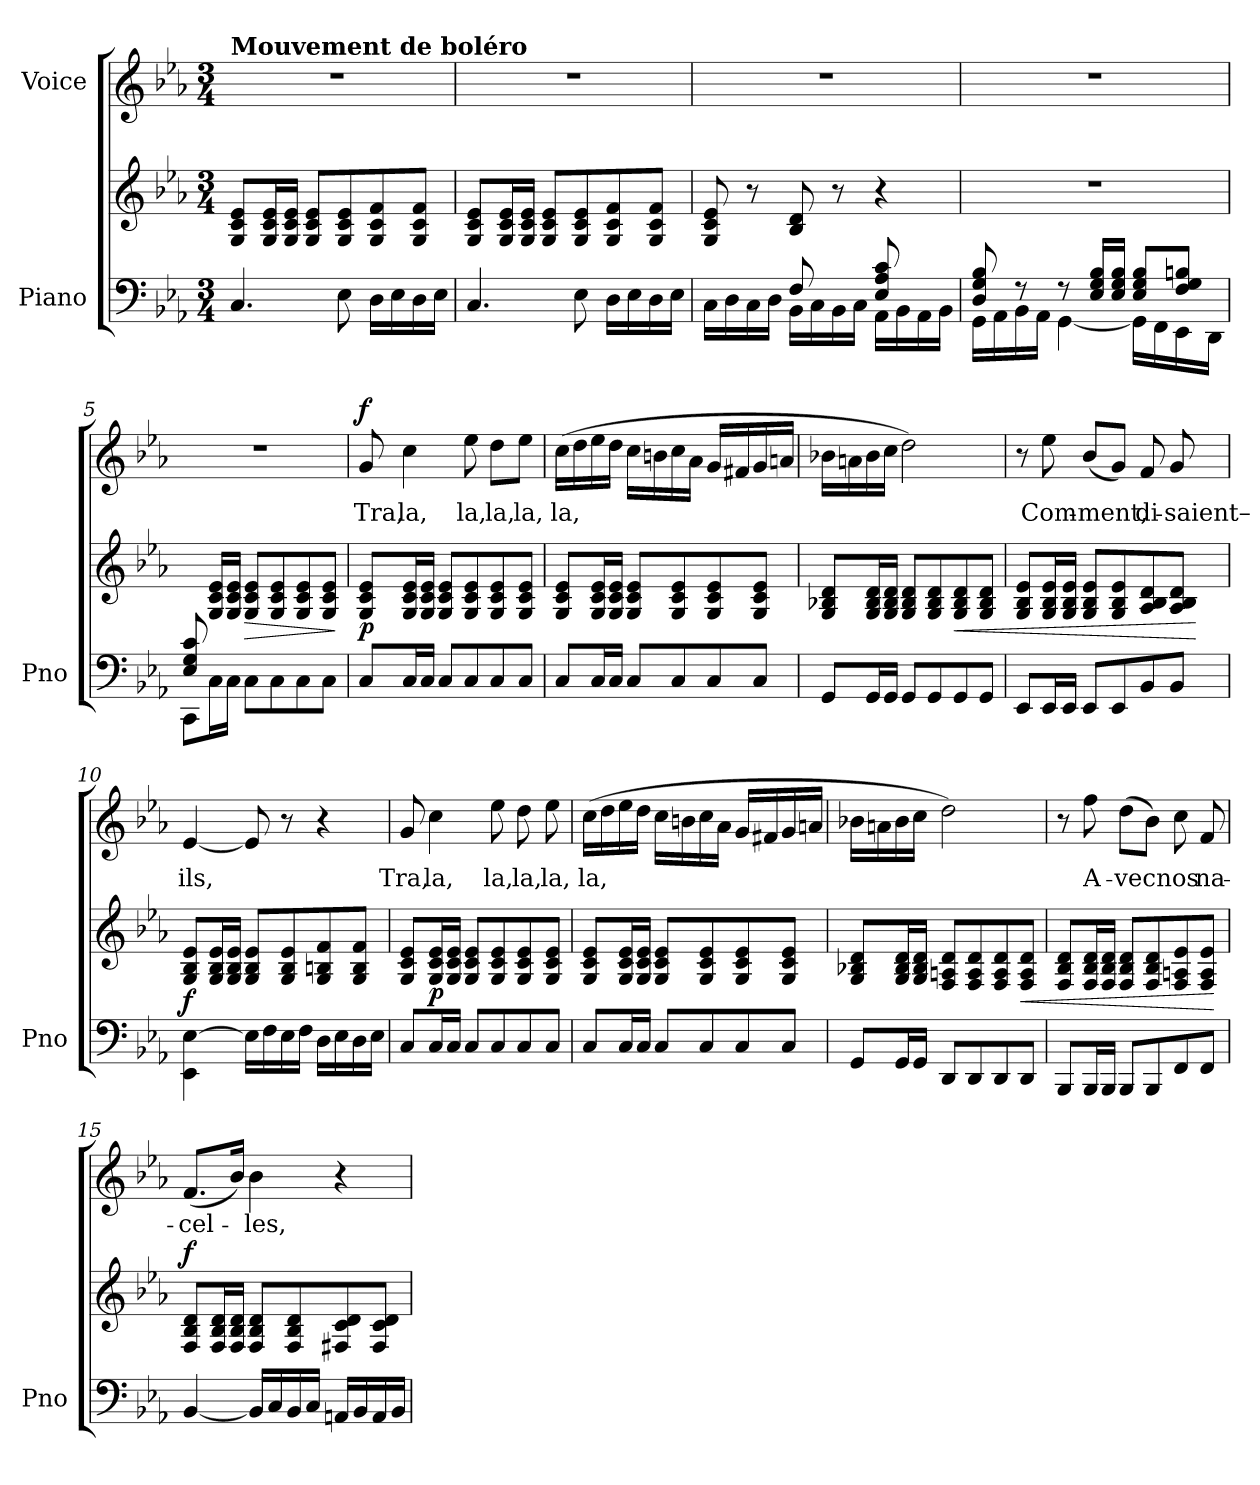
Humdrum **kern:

**kern	**kern	**dynam	**kern	**text	**dynam
*part2	*part2	*part2	*part1	*part1	*part1
*staff3	*staff2	*staff2/3	*staff1	*staff1	*staff1
*I"Piano	*	*	*I"Voice	*	*
*I'Pno	*	*	*	*	*
*clefF4	*clefG2	*	*clefG2	*	*
*k[b-e-a-]	*k[b-e-a-]	*	*k[b-e-a-]	*	*
*M3/4	*M3/4	*	*M3/4	*	*
*MM112	*MM112	*	*MM112	*	*
=1	=1	=1	=1	=1	=1
!	!	!	!LO:TX:a:B:t=Mouvement de boléro	!	!
!	!	!LO:DY:a=2	!	!	!
!	!	!LO:DY:n=1:b=2	!	!	!
4.C/	8G/ 8c/ 8e-/L	ff other-dynamics	2.r	.	.
.	16G/ 16c/ 16e-/L	.	.	.	.
.	16G/ 16c/ 16e-/JJ	.	.	.	.
.	8G/ 8c/ 8e-/L	.	.	.	.
8E-\	8G/ 8c/ 8e-/	.	.	.	.
16D\LL	8G/ 8c/ 8f/	.	.	.	.
16E-\	.	.	.	.	.
16D\	8G/ 8c/ 8f/J	.	.	.	.
16E-\JJ	.	.	.	.	.
=2	=2	=2	=2	=2	=2
4.C/	8G/ 8c/ 8e-/L	.	2.r	.	.
.	16G/ 16c/ 16e-/L	.	.	.	.
.	16G/ 16c/ 16e-/JJ	.	.	.	.
.	8G/ 8c/ 8e-/L	.	.	.	.
8E-\	8G/ 8c/ 8e-/	.	.	.	.
16D\LL	8G/ 8c/ 8f/	.	.	.	.
16E-\	.	.	.	.	.
16D\	8G/ 8c/ 8f/J	.	.	.	.
16E-\JJ	.	.	.	.	.
=3	=3	=3	=3	=3	=3
*^	*	*	*	*	*
16C\LL	4ryy	8G/ 8c/ 8e-/	.	2.r	.	.
16D\	.	.	.	.	.	.
16C\	.	8r	.	.	.	.
16D\JJ	.	.	.	.	.	.
16BB-\LL	8F/	8B-/ 8d/	.	.	.	.
16C\	.	.	.	.	.	.
16BB-\	8ryy	8r	.	.	.	.
16C\JJ	.	.	.	.	.	.
16AA-\LL	8E-/ 8A-/ 8c/	4r	.	.	.	.
16BB-\	.	.	.	.	.	.
16AA-\	8ryy	.	.	.	.	.
16BB-\JJ	.	.	.	.	.	.
!!LO:LB:g=z
=4	=4	=4	=4	=4	=4	=4
8D/ 8G/ 8B-/	16GG\LL	2.r	.	2.r	.	.
.	16AA-\	.	.	.	.	.
8r	16BB-\	.	.	.	.	.
.	16AA-\JJ	.	.	.	.	.
8r	[4GG\	.	.	.	.	.
16E-/ 16G/ 16B-/LL	.	.	.	.	.	.
16E-/ 16G/ 16B-/JJ	.	.	.	.	.	.
8E-/ 8G/ 8B-/L	16GG\LL]	.	.	.	.	.
.	16FF\	.	.	.	.	.
8F/ 8G/ 8Bn/J	16EE-\	.	.	.	.	.
.	16DD\JJ	.	.	.	.	.
=5	=5	=5	=5	=5	=5	=5
8E-/ 8G/ 8c/	8CC\L	8ryy	.	2.r	.	.
8rbbbyy	16C\L	16G/ 16c/ 16e-/LL	.	.	.	.
.	16C\JJ	16G/ 16c/ 16e-/JJ	.	.	.	.
!	!	!	!LO:HP:b	!	!	!
2rbbbyy	8C\L	8G/ 8c/ 8e-/L	>	.	.	.
.	8C\	8G/ 8c/ 8e-/	.	.	.	.
.	8C\	8G/ 8c/ 8e-/	.	.	.	.
.	8C\J	8G/ 8c/ 8e-/J	.	.	.	.
*v	*v	*	*	*	*	*
.	.	]	.	.	.
=6	=6	=6	=6	=6	=6
!	!	!LO:DY:a=2	!	!LO:LY:b	!LO:DY:a
8C/L	8G/ 8c/ 8e-/L	p	8g/	Tra,	f
!	!	!	!	!LO:LY:b	!
16C/L	16G/ 16c/ 16e-/L	.	4cc\	la,	.
16C/JJ	16G/ 16c/ 16e-/JJ	.	.	.	.
8C/L	8G/ 8c/ 8e-/L	.	.	.	.
!	!	!	!	!LO:LY:b	!
8C/	8G/ 8c/ 8e-/	.	8ee-\	la,	.
!	!	!	!	!LO:LY:b	!
8C/	8G/ 8c/ 8e-/	.	8dd\L	la,	.
!	!	!	!	!LO:LY:b	!
8C/J	8G/ 8c/ 8e-/J	.	8ee-\J	la,	.
=7	=7	=7	=7	=7	=7
!	!	!	!	!LO:LY:b	!
8C/L	8G/ 8c/ 8e-/L	.	(16cc\LL	la,	.
.	.	.	16dd\	.	.
16C/L	16G/ 16c/ 16e-/L	.	16ee-\	.	.
16C/JJ	16G/ 16c/ 16e-/JJ	.	16dd\JJ	.	.
8C/L	8G/ 8c/ 8e-/L	.	16cc\LL	.	.
.	.	.	16bn\	.	.
8C/	8G/ 8c/ 8e-/	.	16cc\	.	.
.	.	.	16a-\JJ	.	.
8C/	8G/ 8c/ 8e-/	.	16g/LL	.	.
.	.	.	16f#X/	.	.
8C/J	8G/ 8c/ 8e-/J	.	16g/	.	.
.	.	.	16an/JJ	.	.
!!LO:LB:g=z
=8	=8	=8	=8	=8	=8
8GG/L	8G/ 8B-X/ 8d/L	.	16b-X\LL	.	.
.	.	.	16an\	.	.
16GG/L	16G/ 16B-/ 16d/L	.	16b-\	.	.
16GG/JJ	16G/ 16B-/ 16d/JJ	.	16cc\JJ	.	.
8GG/L	8G/ 8B-/ 8d/L	.	2dd\)	.	.
8GG/	8G/ 8B-/ 8d/	.	.	.	.
!	!	!LO:HP:b	!	!	!
8GG/	8G/ 8B-/ 8d/	<	.	.	.
8GG/J	8G/ 8B-/ 8d/J	.	.	.	.
=9	=9	=9	=9	=9	=9
8EE-/L	8G/ 8B-/ 8e-/L	.	8r	.	.
!	!	!	!	!LO:LY:b	!
16EE-/L	16G/ 16B-/ 16e-/L	.	8ee-\	Com-	.
16EE-/JJ	16G/ 16B-/ 16e-/JJ	.	.	.	.
!	!	!	!	!LO:LY:b	!
8EE-/L	8G/ 8B-/ 8e-/L	.	(8b-/L	-ment,	.
8EE-/	8G/ 8B-/ 8e-/	.	8g/J)	.	.
!	!	!	!	!LO:LY:b	!
8BB-/	8A-/ 8B-/ 8d/	.	8f/	di-	.
!	!	!	!	!LO:LY:b	!
8BB-/J	8A-/ 8B-/ 8d/J	.	8g/	-saient–	.
.	.	[	.	.	.
=10	=10	=10	=10	=10	=10
!	!	!LO:DY:a=2	!	!LO:LY:b	!
4EE-\ [4E-\	8G/ 8B-/ 8e-/L	f	[4e-/	ils,	.
.	16G/ 16B-/ 16e-/L	.	.	.	.
.	16G/ 16B-/ 16e-/JJ	.	.	.	.
16E-\LL]	8G/ 8B-/ 8e-/L	.	8e-/]	.	.
16F\	.	.	.	.	.
16E-\	8G/ 8B-/ 8e-/	.	8r	.	.
16F\JJ	.	.	.	.	.
16D\LL	8G/ 8Bn/ 8f/	.	4r	.	.
16E-\	.	.	.	.	.
16D\	8G/ 8B/ 8f/J	.	.	.	.
16E-\JJ	.	.	.	.	.
=11	=11	=11	=11	=11	=11
!	!	!	!	!LO:LY:b	!
8C/L	8G/ 8c/ 8e-/L	.	8g/	Tra,	.
!	!	!LO:DY:b	!	!LO:LY:b	!
16C/L	16G/ 16c/ 16e-/L	p	4cc\	la,	.
16C/JJ	16G/ 16c/ 16e-/JJ	.	.	.	.
8C/L	8G/ 8c/ 8e-/L	.	.	.	.
!	!	!	!	!LO:LY:b	!
8C/	8G/ 8c/ 8e-/	.	8ee-\	la,	.
!	!	!	!	!LO:LY:b	!
8C/	8G/ 8c/ 8e-/	.	8dd\	la,	.
!	!	!	!	!LO:LY:b	!
8C/J	8G/ 8c/ 8e-/J	.	8ee-\	la,	.
!!LO:LB:g=z
=12	=12	=12	=12	=12	=12
!	!	!	!	!LO:LY:b	!
8C/L	8G/ 8c/ 8e-/L	.	(16cc\LL	-la,	.
.	.	.	16dd\	.	.
16C/L	16G/ 16c/ 16e-/L	.	16ee-\	.	.
16C/JJ	16G/ 16c/ 16e-/JJ	.	16dd\JJ	.	.
8C/L	8G/ 8c/ 8e-/L	.	16cc\LL	.	.
.	.	.	16bn\	.	.
8C/	8G/ 8c/ 8e-/	.	16cc\	.	.
.	.	.	16a-\JJ	.	.
8C/	8G/ 8c/ 8e-/	.	16g/LL	.	.
.	.	.	16f#X/	.	.
8C/J	8G/ 8c/ 8e-/J	.	16g/	.	.
.	.	.	16an/JJ	.	.
=13	=13	=13	=13	=13	=13
8GG/L	8G/ 8B-X/ 8d/L	.	16b-X\LL	.	.
.	.	.	16an\	.	.
16GG/L	16G/ 16B-/ 16d/L	.	16b-\	.	.
16GG/JJ	16G/ 16B-/ 16d/JJ	.	16cc\JJ	.	.
8DD/L	8F/ 8An/ 8d/L	.	2dd\)	.	.
8DD/	8F/ 8A/ 8d/	.	.	.	.
8DD/	8F/ 8A/ 8d/	.	.	.	.
!	!	!LO:HP:b	!	!	!
8DD/J	8F/ 8A/ 8d/J	<	.	.	.
=14	=14	=14	=14	=14	=14
8BBB-/L	8F/ 8B-/ 8d/L	.	8r	.	.
!	!	!	!	!LO:LY:b	!
16BBB-/L	16F/ 16B-/ 16d/L	.	8ff\	A-	.
16BBB-/JJ	16F/ 16B-/ 16d/JJ	.	.	.	.
!	!	!	!	!LO:LY:b	!
8BBB-/L	8F/ 8B-/ 8d/L	.	(8dd\L	-vec	.
8BBB-/	8F/ 8B-/ 8d/	.	8b-\J)	.	.
!	!	!	!	!LO:LY:b	!
8FF/	8F/ 8An/ 8e-/	.	8cc\	nos	.
!	!	!	!	!LO:LY:b	!
8FF/J	8F/ 8A/ 8e-/J	.	8f/	na-	.
.	.	[	.	.	.
=15	=15	=15	=15	=15	=15
!	!	!LO:DY:a	!	!LO:LY:b	!
[4BB-/	8F/ 8B-/ 8d/L	f	(8.f/L	-cel-	.
.	16F/ 16B-/ 16d/L	.	.	.	.
.	16F/ 16B-/ 16d/JJ	.	16b-/Jk)	.	.
!	!	!	!	!LO:LY:b	!
16BB-/LL]	8F/ 8B-/ 8d/L	.	4b-\	-les,	.
16C/	.	.	.	.	.
16BB-/	8F/ 8B-/ 8d/	.	.	.	.
16C/JJ	.	.	.	.	.
16AAn/LL	8F#X/ 8c/ 8d/	.	4r	.	.
16BB-/	.	.	.	.	.
16AA/	8F#/ 8c/ 8d/J	.	.	.	.
16BB-/JJ	.	.	.	.	.
=	=	=	=	=	=
*-	*-	*-	*-	*-	*-
